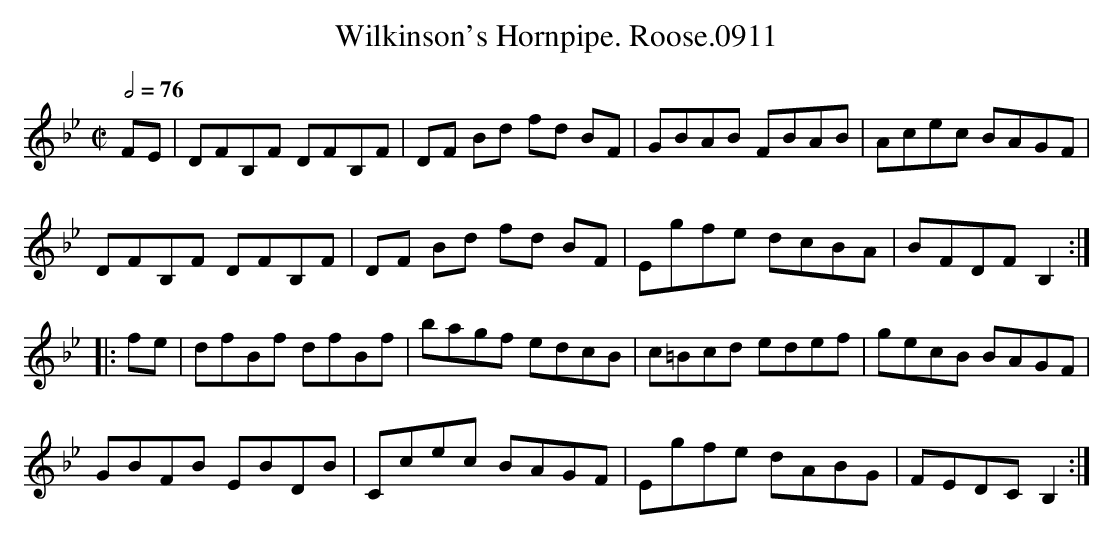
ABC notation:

X:1
T:Wilkinson's Hornpipe. Roose.0911
Q:1/2=76
M:C|
L:1/8
K:Bb
FE|DFB,F DFB,F|DF Bd fd BF|GBAB FBAB|Acec BAGF|
DFB,F DFB,F|DF Bd fd BF|Egfe dcBA|BFDFB,2:|
|:fe|dfBf dfBf|bagf edcB|c=Bcd edef|gecB BAGF|
GBFB EBDB|Ccec BAGF|Egfe dABG|FEDCB,2:|
